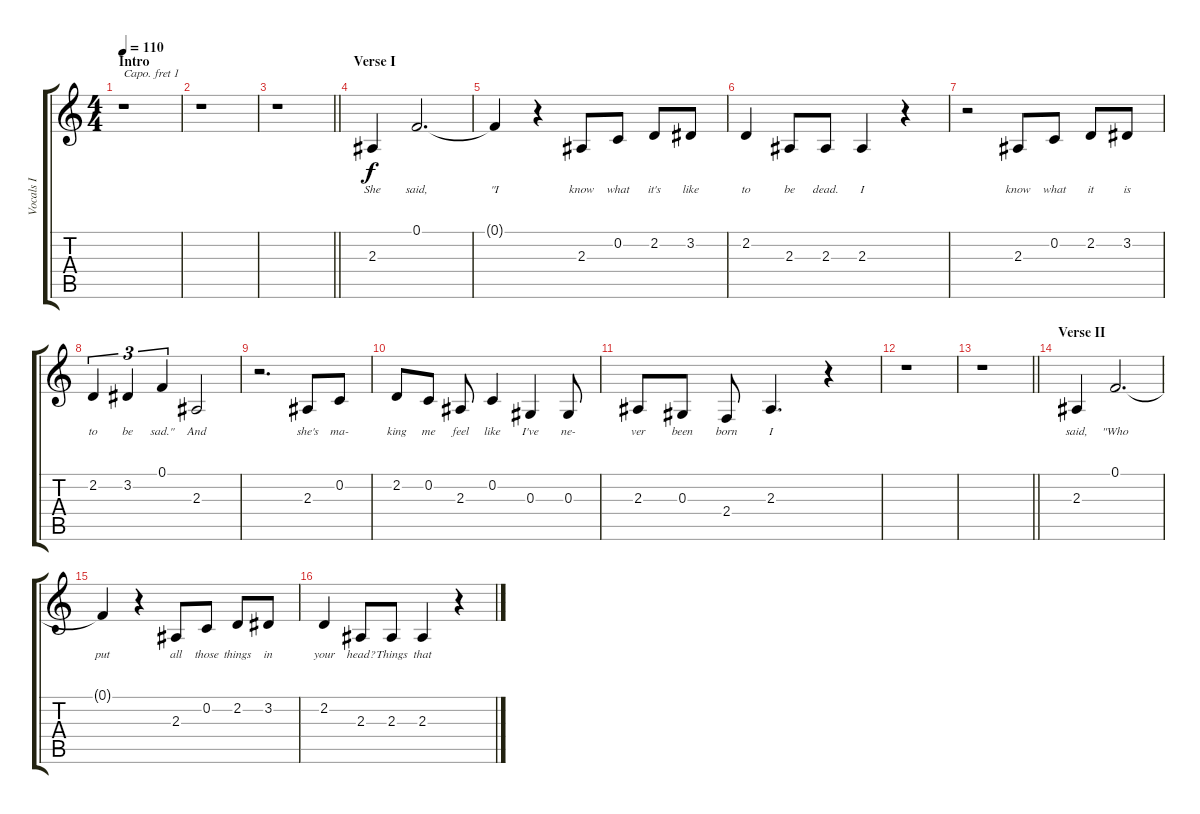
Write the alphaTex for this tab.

\track ("Vocals I" "Vocals I") {instrument altosax}
\staff {score tabs}
\capo 1
\tuning (E4 B3 G3 D3 A2 E2) {hide}
\ts (4 4)
\section ("" "Intro")
\tempo 110
\clef g2
\ks c
r.1{dy f instrument altosax} |
r.1 |
\barLineRight lightlight
r.1 |
\section ("" "Verse I")
2.3.4{lyrics (0 "She") lyrics (1 "") lyrics (2 "") lyrics (3 "") lyrics (4 "")} 0.1.2{d lyrics (0 "said,") lyrics (1 "") lyrics (2 "") lyrics (3 "") lyrics (4 "")} |
0.1{t}.4{lyrics (0 "\"I") lyrics (1 "") lyrics (2 "") lyrics (3 "") lyrics (4 "")} r.4 2.3.8{lyrics (0 "know") lyrics (1 "") lyrics (2 "") lyrics (3 "") lyrics (4 "")} 0.2.8{lyrics (0 "what") lyrics (1 "") lyrics (2 "") lyrics (3 "") lyrics (4 "")} 2.2.8{lyrics (0 "it's") lyrics (1 "") lyrics (2 "") lyrics (3 "") lyrics (4 "")} 3.2.8{lyrics (0 "like") lyrics (1 "") lyrics (2 "") lyrics (3 "") lyrics (4 "")} |
2.2.4{lyrics (0 "to") lyrics (1 "") lyrics (2 "") lyrics (3 "") lyrics (4 "")} 2.3.8{lyrics (0 "be") lyrics (1 "") lyrics (2 "") lyrics (3 "") lyrics (4 "")} 2.3.8{lyrics (0 "dead.") lyrics (1 "") lyrics (2 "") lyrics (3 "") lyrics (4 "")} 2.3.4{lyrics (0 "I") lyrics (1 "") lyrics (2 "") lyrics (3 "") lyrics (4 "")} r.4 |
r.2 2.3.8{lyrics (0 "know") lyrics (1 "") lyrics (2 "") lyrics (3 "") lyrics (4 "")} 0.2.8{lyrics (0 "what") lyrics (1 "") lyrics (2 "") lyrics (3 "") lyrics (4 "")} 2.2.8{lyrics (0 "it") lyrics (1 "") lyrics (2 "") lyrics (3 "") lyrics (4 "")} 3.2.8{lyrics (0 "is") lyrics (1 "") lyrics (2 "") lyrics (3 "") lyrics (4 "")} |
2.2.4{tu (3 2) lyrics (0 "to") lyrics (1 "") lyrics (2 "") lyrics (3 "") lyrics (4 "")} 3.2.4{tu (3 2) lyrics (0 "be") lyrics (1 "") lyrics (2 "") lyrics (3 "") lyrics (4 "")} 0.1.4{tu (3 2) lyrics (0 "sad.\"") lyrics (1 "") lyrics (2 "") lyrics (3 "") lyrics (4 "")} 2.3.2{lyrics (0 "And") lyrics (1 "") lyrics (2 "") lyrics (3 "") lyrics (4 "")} |
r.2{d} 2.3.8{lyrics (0 "she's") lyrics (1 "") lyrics (2 "") lyrics (3 "") lyrics (4 "")} 0.2.8{lyrics (0 "ma-") lyrics (1 "") lyrics (2 "") lyrics (3 "") lyrics (4 "")} |
2.2.8{lyrics (0 "king") lyrics (1 "") lyrics (2 "") lyrics (3 "") lyrics (4 "")} 0.2.8{lyrics (0 "me") lyrics (1 "") lyrics (2 "") lyrics (3 "") lyrics (4 "")} 2.3.8{lyrics (0 "feel") lyrics (1 "") lyrics (2 "") lyrics (3 "") lyrics (4 "")} 0.2.4{lyrics (0 "like") lyrics (1 "") lyrics (2 "") lyrics (3 "") lyrics (4 "")} 0.3.4{lyrics (0 "I've") lyrics (1 "") lyrics (2 "") lyrics (3 "") lyrics (4 "")} 0.3.8{lyrics (0 "ne-") lyrics (1 "") lyrics (2 "") lyrics (3 "") lyrics (4 "")} |
2.3.8{lyrics (0 "ver") lyrics (1 "") lyrics (2 "") lyrics (3 "") lyrics (4 "")} 0.3.8{lyrics (0 "been") lyrics (1 "") lyrics (2 "") lyrics (3 "") lyrics (4 "")} 2.4.8{lyrics (0 "born") lyrics (1 "") lyrics (2 "") lyrics (3 "") lyrics (4 "")} 2.3.4{d lyrics (0 "I") lyrics (1 "") lyrics (2 "") lyrics (3 "") lyrics (4 "")} r.4 |
r.1 |
\barLineRight lightlight
r.1 |
\section ("" "Verse II")
2.3.4{lyrics (0 "said,") lyrics (1 "") lyrics (2 "") lyrics (3 "") lyrics (4 "")} 0.1.2{d lyrics (0 "\"Who") lyrics (1 "") lyrics (2 "") lyrics (3 "") lyrics (4 "")} |
0.1{t}.4{lyrics (0 "put") lyrics (1 "") lyrics (2 "") lyrics (3 "") lyrics (4 "")} r.4 2.3.8{lyrics (0 "all") lyrics (1 "") lyrics (2 "") lyrics (3 "") lyrics (4 "")} 0.2.8{lyrics (0 "those") lyrics (1 "") lyrics (2 "") lyrics (3 "") lyrics (4 "")} 2.2.8{lyrics (0 "things") lyrics (1 "") lyrics (2 "") lyrics (3 "") lyrics (4 "")} 3.2.8{lyrics (0 "in") lyrics (1 "") lyrics (2 "") lyrics (3 "") lyrics (4 "")} |
2.2.4{lyrics (0 "your") lyrics (1 "") lyrics (2 "") lyrics (3 "") lyrics (4 "")} 2.3.8{lyrics (0 "head?") lyrics (1 "") lyrics (2 "") lyrics (3 "") lyrics (4 "")} 2.3.8{lyrics (0 "Things") lyrics (1 "") lyrics (2 "") lyrics (3 "") lyrics (4 "")} 2.3.4{lyrics (0 "that") lyrics (1 "") lyrics (2 "") lyrics (3 "") lyrics (4 "")} r.4
